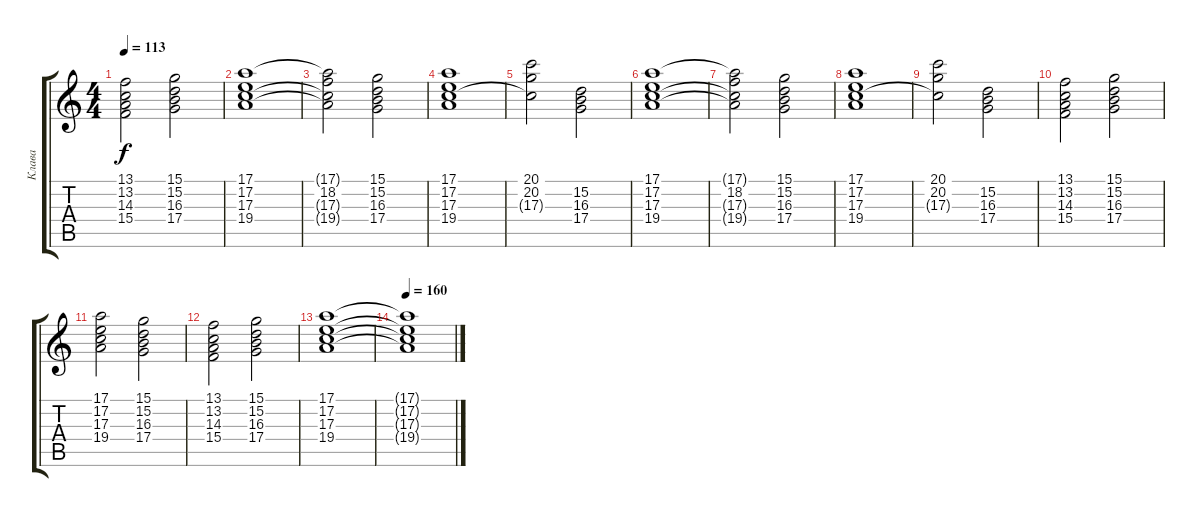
\track ("Клава" "Клава") {instrument stringensemble1}
\staff {score tabs}
\tuning (E4 B3 G3 D3 A2 E2) {hide}
\ts (4 4)
\tempo 113
\clef g2
\ks c
(13.1 13.2 14.3 15.4).2{dy f} (15.1 15.2 16.3 17.4).2 |
(17.1 17.2 17.3 19.4).1 |
(17.1{t} 18.2 17.3{t} 19.4{t}).2 (15.1 15.2 16.3 17.4).2 |
(17.1 17.2 17.3 19.4).1 |
(20.1 20.2 17.3{t}).2 (15.2 16.3 17.4).2 |
(17.1 17.2 17.3 19.4).1 |
(17.1{t} 18.2 17.3{t} 19.4{t}).2 (15.1 15.2 16.3 17.4).2 |
(17.1 17.2 17.3 19.4).1 |
(20.1 20.2 17.3{t}).2 (15.2 16.3 17.4).2 |
(13.1 13.2 14.3 15.4).2 (15.1 15.2 16.3 17.4).2 |
(17.1 17.2 17.3 19.4).2 (15.1 15.2 16.3 17.4).2 |
(13.1 13.2 14.3 15.4).2 (15.1 15.2 16.3 17.4).2 |
(17.1 17.2 17.3 19.4).1 |
\tempo 160
(17.1{t} 17.2{t} 17.3{t} 19.4{t}).1
